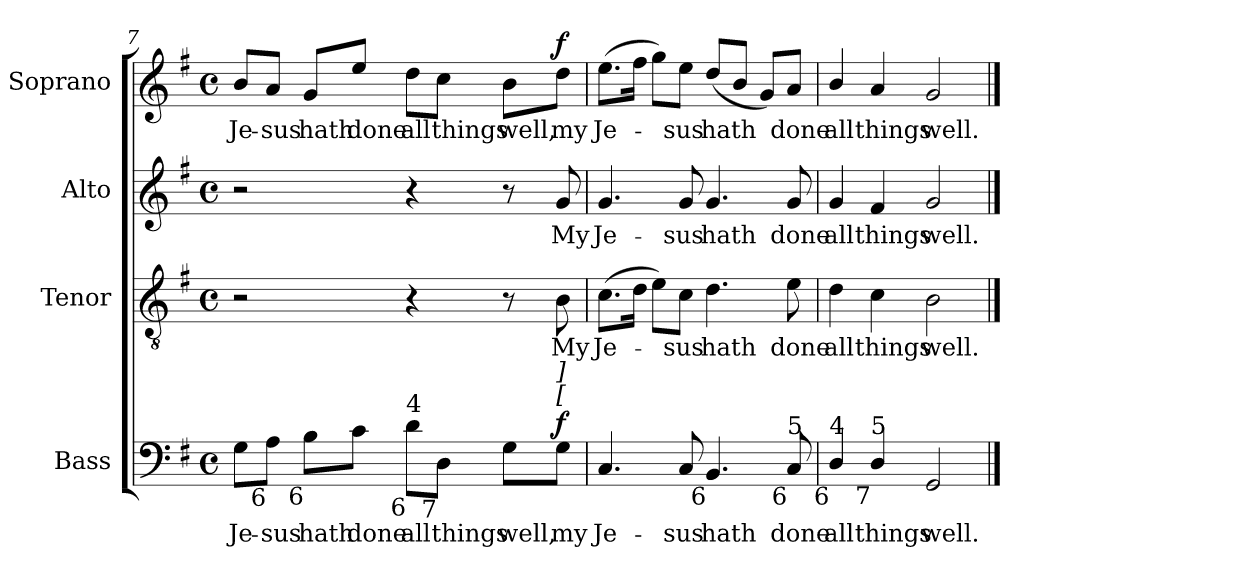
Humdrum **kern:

**kern	**text	**dynam	**kern	**text	**kern	**text	**kern	**text	**dynam
*part4	*part4	*part4	*part3	*part3	*part2	*part2	*part1	*part1	*part1
*staff4	*staff4	*staff4	*staff3	*staff3	*staff2	*staff2	*staff1	*staff1	*staff1
*I"Bass	*	*	*I"Tenor	*	*I"Alto	*	*I"Soprano	*	*
*I'B.	*	*	*I'T.	*	*I'A.	*	*I'S.	*	*
*clefF4	*	*	*clefGv2	*	*clefG2	*	*clefG2	*	*
*	*	*	*ITrd7c12	*	*	*	*	*	*
*k[f#]	*	*	*k[f#]	*	*k[f#]	*	*k[f#]	*	*
*G:	*	*	*G:	*	*G:	*	*G:	*	*
*M4/4	*	*	*M4/4	*	*M4/4	*	*M4/4	*	*
*met(c)	*	*	*met(c)	*	*met(c)	*	*met(c)	*	*
=7	=7	=7	=7	=7	=7	=7	=7	=7	=7
!	!LO:LY:b:color=#000000	!	!	!	!	!	!	!	!
!	!	!	!	!	!	!	!	!LO:LY:b:color=#000000	!
8Gi\L	Je-	.	2r	.	2r	.	8bi/L	Je-	.
!	!LO:LY:b:color=#000000	!	!	!	!	!	!	!	!
!LO:TX:b:rj:t=6	!	!	!	!	!	!	!	!	!
!	!	!	!	!	!	!	!	!LO:LY:b:color=#000000	!
8Ai\J	-sus	.	.	.	.	.	8ai/J	-sus	.
!	!LO:LY:b:color=#000000	!	!	!	!	!	!	!	!
!LO:TX:b:rj:t=6	!	!	!	!	!	!	!	!	!
!	!	!	!	!	!	!	!	!LO:LY:b:color=#000000	!
8Bi\L	hath	.	.	.	.	.	8gi/L	hath	.
!	!LO:LY:b:color=#000000	!	!	!	!	!	!	!	!
!	!	!	!	!	!	!	!	!LO:LY:b:color=#000000	!
8ci\J	done	.	.	.	.	.	8eei/J	done	.
!	!LO:LY:b:color=#000000	!	!	!	!	!	!	!	!
!LO:TX:b:rj:t=6	!	!	!	!	!	!	!	!	!
!LO:TX:t=4	!	!	!	!	!	!	!	!	!
!	!	!	!	!	!	!	!	!LO:LY:b:color=#000000	!
8di\L	all	.	4r	.	4r	.	8ddi\L	all	.
!	!LO:LY:b:color=#000000	!	!	!	!	!	!	!	!
!LO:TX:b:rj:t=7	!	!	!	!	!	!	!	!	!
!	!	!	!	!	!	!	!	!LO:LY:b:color=#000000	!
8Di\J	things	.	.	.	.	.	8cci\J	things	.
!	!LO:LY:b:color=#000000	!	!	!	!	!	!	!	!
!	!	!	!	!	!	!	!	!LO:LY:b:color=#000000	!
8Gi\L	well,	.	8r	.	8r	.	8bi\L	well,	.
!	!LO:LY:b:color=#000000	!	!	!	!	!	!	!	!
!	!	!	!	!LO:LY:b:color=#000000	!	!	!	!	!
!	!	!	!	!	!	!LO:LY:b:color=#000000	!	!	!
!LO:TX:a:i:t=[	!	!	!	!	!	!	!	!	!
!LO:TX:a:i:t=]	!	!	!	!	!	!	!	!	!
!	!	!	!	!	!	!	!	!LO:LY:b:color=#000000	!
8Gi\J	my	f	8BBi\	My	8gi/	My	8ddi\J	my	f
=8	=8	=8	=8	=8	=8	=8	=8	=8	=8
!	!LO:LY:b:color=#000000	!	!	!	!	!	!	!	!
!	!	!	!	!LO:LY:b:color=#000000	!	!	!	!	!
!	!	!	!	!	!	!LO:LY:b:color=#000000	!	!	!
!	!	!	!	!	!	!	!	!LO:LY:b:color=#000000	!
4.Ci/	Je-	.	(8.Ci\L	Je-	4.gi/	Je-	(8.eei\L	Je-	.
.	.	.	16Di\Jk	.	.	.	16ff#i\Jk	.	.
.	.	.	8Ei\L)	.	.	.	8ggi\L)	.	.
!	!LO:LY:b:color=#000000	!	!	!	!	!	!	!	!
!	!	!	!	!LO:LY:b:color=#000000	!	!	!	!	!
!	!	!	!	!	!	!LO:LY:b:color=#000000	!	!	!
!	!	!	!	!	!	!	!	!LO:LY:b:color=#000000	!
8Ci/	-sus	.	8Ci\J	-sus	8gi/	-sus	8eei\J	-sus	.
!	!LO:LY:b:color=#000000	!	!	!	!	!	!	!	!
!	!	!	!	!LO:LY:b:color=#000000	!	!	!	!	!
!	!	!	!	!	!	!LO:LY:b:color=#000000	!	!	!
!LO:TX:b:rj:t=6	!	!	!	!	!	!	!	!	!
!	!	!	!	!	!	!	!	!LO:LY:b:color=#000000	!
4.BBi/	hath	.	4.Di\	hath	4.gi/	hath	(8ddi/L	hath	.
.	.	.	.	.	.	.	8bi/J	.	.
.	.	.	.	.	.	.	8gi/L)	.	.
!	!LO:LY:b:color=#000000	!	!	!	!	!	!	!	!
!	!	!	!	!LO:LY:b:color=#000000	!	!	!	!	!
!	!	!	!	!	!	!LO:LY:b:color=#000000	!	!	!
!LO:TX:b:rj:t=6	!	!	!	!	!	!	!	!	!
!LO:TX:t=5	!	!	!	!	!	!	!	!	!
!	!	!	!	!	!	!	!	!LO:LY:b:color=#000000	!
8Ci/	done	.	8Ei\	done	8gi/	done	8ai/J	done	.
=9	=9	=9	=9	=9	=9	=9	=9	=9	=9
!	!LO:LY:b:color=#000000	!	!	!	!	!	!	!	!
!	!	!	!	!LO:LY:b:color=#000000	!	!	!	!	!
!	!	!	!	!	!	!LO:LY:b:color=#000000	!	!	!
!LO:TX:b:rj:t=6	!	!	!	!	!	!	!	!	!
!LO:TX:t=4	!	!	!	!	!	!	!	!	!
!	!	!	!	!	!	!	!	!LO:LY:b:color=#000000	!
4Di/	all	.	4Di\	all	4gi/	all	4bi/	all	.
!	!LO:LY:b:color=#000000	!	!	!	!	!	!	!	!
!	!	!	!	!LO:LY:b:color=#000000	!	!	!	!	!
!	!	!	!	!	!	!LO:LY:b:color=#000000	!	!	!
!LO:TX:b:rj:t=7	!	!	!	!	!	!	!	!	!
!LO:TX:t=5	!	!	!	!	!	!	!	!	!
!	!	!	!	!	!	!	!	!LO:LY:b:color=#000000	!
4Di/	things	.	4Ci\	things	4f#i/	things	4ai/	things	.
!	!LO:LY:b:color=#000000	!	!	!	!	!	!	!	!
!	!	!	!	!LO:LY:b:color=#000000	!	!	!	!	!
!	!	!	!	!	!	!LO:LY:b:color=#000000	!	!	!
!	!	!	!	!	!	!	!	!LO:LY:b:color=#000000	!
2GGi/	well.	.	2BBi\	well.	2gi/	well.	2gi/	well.	.
==	==	==	==	==	==	==	==	==	==
*-	*-	*-	*-	*-	*-	*-	*-	*-	*-
